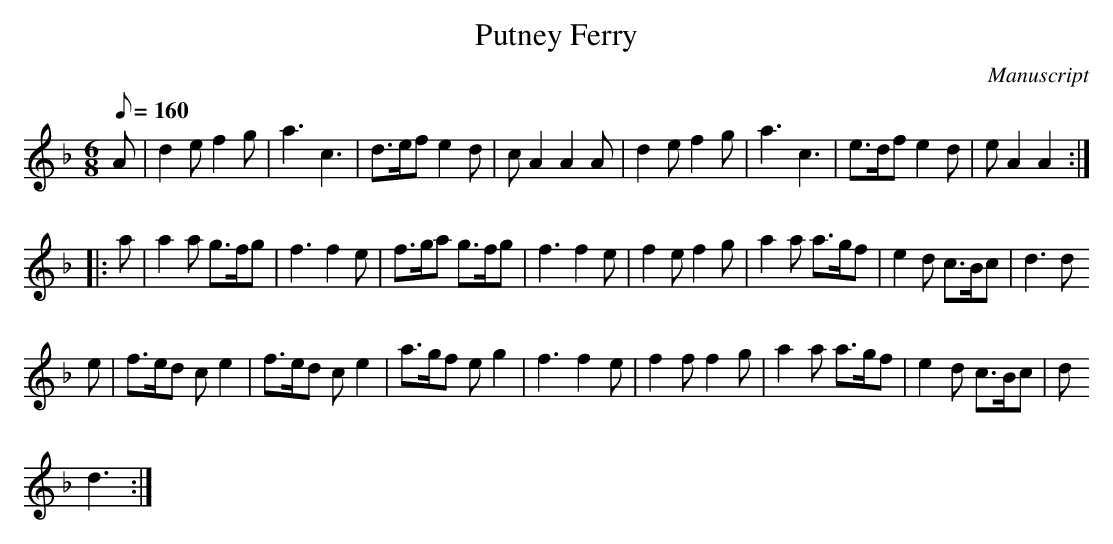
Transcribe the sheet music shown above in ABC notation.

X:1
T: Putney Ferry
M:6/8
L:1/8
Q:160
O:Manuscript
K:F
A|d2 e f2 g|a3 c3|d>ef e2d|c A2 A2 A|d2 e f2 g|a3 c3|e>df e2 d|e A2 A2::
\
a|a2 a g>fg|f3 f2 e|f>ga g>fg|f3 f2 e|f2 e f2 g|a2 a a>gf|e2 d c>Bc|d3 d
2::\
e|f>ed c e2|f>ed c e2|a>gf e g2|f3 f2 e|f2 f f2 g|a2 a a>gf|e2 d c>Bc| d
3 d3:|
